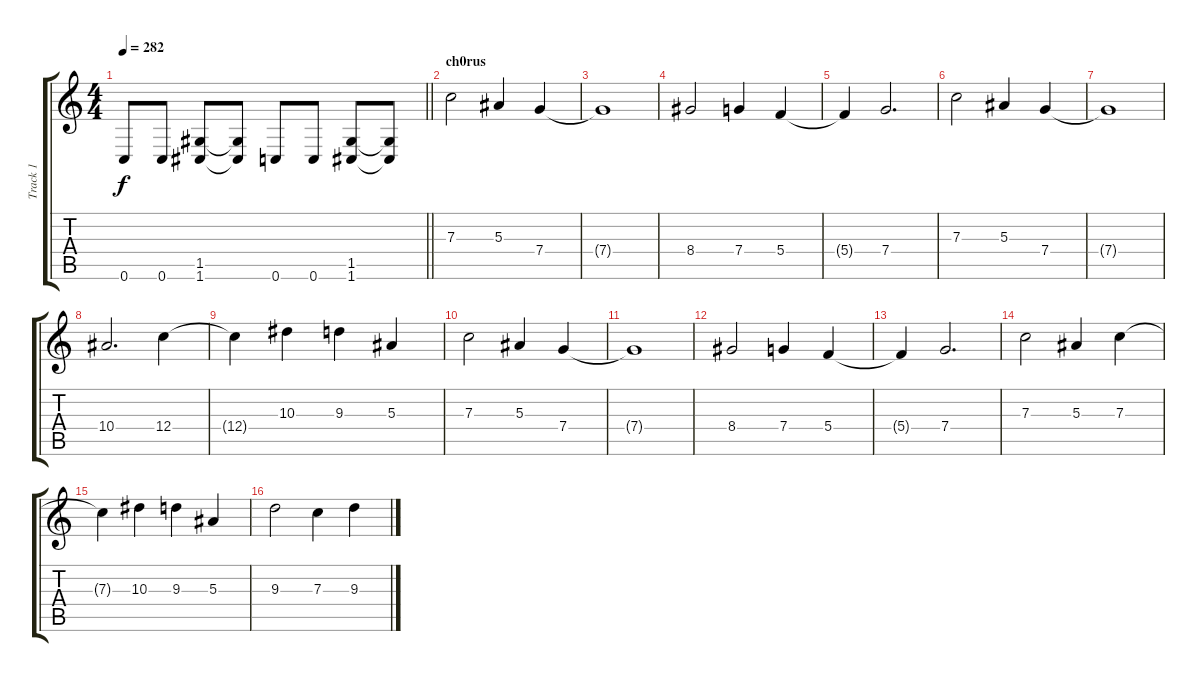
\track ("Track 1" "Track 1") {instrument distortionguitar}
\staff {score tabs}
\tuning (D4 A3 F3 C3 G2 C2) {hide}
\ts (4 4)
\tempo 282
\clef g2
\barLineRight lightlight
\ks c
0.6.8{dy f} 0.6.8 (1.5 1.6).8 (1.5{t} 1.6{t}).8 0.6.8 0.6.8 (1.5 1.6).8 (1.5{t} 1.6{t}).8 |
\section ("" "ch0rus")
7.3.2 5.3.4 7.4.4 |
7.4{t}.1 |
8.4.2 7.4.4 5.4.4 |
5.4{t}.4 7.4.2{d} |
7.3.2 5.3.4 7.4.4 |
7.4{t}.1 |
10.4.2{d} 12.4.4 |
12.4{t}.4 10.3.4 9.3.4 5.3.4 |
7.3.2 5.3.4 7.4.4 |
7.4{t}.1 |
8.4.2 7.4.4 5.4.4 |
5.4{t}.4 7.4.2{d} |
7.3.2 5.3.4 7.3.4 |
7.3{t}.4 10.3.4 9.3.4 5.3.4 |
9.3.2 7.3.4 9.3.4
